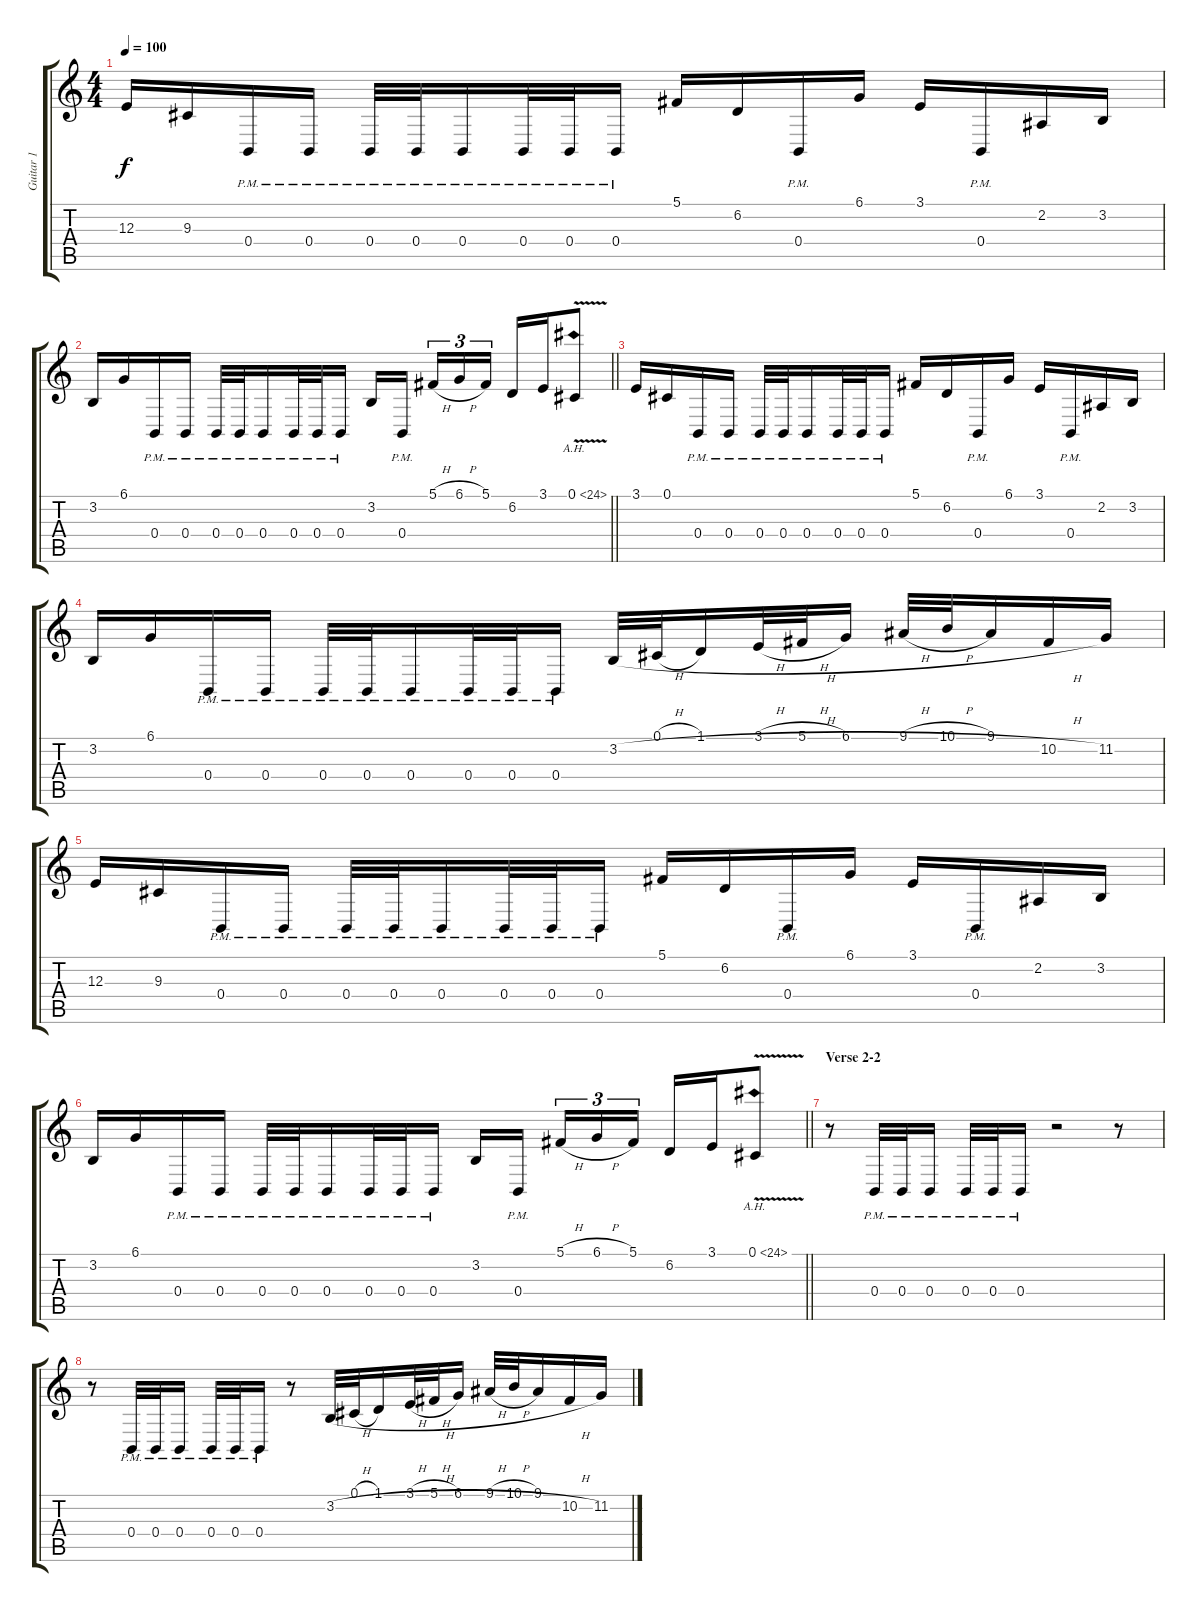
\track ("Guitar 1" "Guitar 1") {instrument brightacousticpiano}
\staff {score tabs}
\tuning (Db4 Ab3 E3 B2 Gb2 B1) {hide}
\ts (4 4)
\tempo 100
\clef g2
\ks c
12.3.16{dy f} 9.3.16 0.4{pm}.16 0.4{pm}.16 0.4{pm}.32 0.4{pm}.32 0.4{pm}.16 0.4{pm}.32 0.4{pm}.32 0.4{pm}.16 5.1.16 6.2.16 0.4{pm}.16 6.1.16 3.1.16 0.4{pm}.16 2.2.16 3.2.16 |
\barLineRight lightlight
3.2.16 6.1.16 0.4{pm}.16 0.4{pm}.16 0.4{pm}.32 0.4{pm}.32 0.4{pm}.16 0.4{pm}.32 0.4{pm}.32 0.4{pm}.16 3.2.16 0.4{pm}.16{beam splitsecondary} 5.1{h}.16{tu (3 2)} 6.1{h}.16{tu (3 2)} 5.1.16{tu (3 2)} 6.2.16 3.1.16 0.1{ah 24 v}.8 |
3.1.16 0.1.16 0.4{pm}.16 0.4{pm}.16 0.4{pm}.32 0.4{pm}.32 0.4{pm}.16 0.4{pm}.32 0.4{pm}.32 0.4{pm}.16 5.1.16 6.2.16 0.4{pm}.16 6.1.16 3.1.16 0.4{pm}.16 2.2.16 3.2.16 |
3.2.16 6.1.16 0.4{pm}.16 0.4{pm}.16 0.4{pm}.32 0.4{pm}.32 0.4{pm}.16 0.4{pm}.32 0.4{pm}.32 0.4{pm}.16 3.2{h}.32 0.1{h}.32 1.1.16 3.1{h}.32 5.1{h}.32 6.1.16 9.1{h}.32 10.1{h}.32 9.1.16 10.2{h}.16 11.2.16 |
12.3.16 9.3.16 0.4{pm}.16 0.4{pm}.16 0.4{pm}.32 0.4{pm}.32 0.4{pm}.16 0.4{pm}.32 0.4{pm}.32 0.4{pm}.16 5.1.16 6.2.16 0.4{pm}.16 6.1.16 3.1.16 0.4{pm}.16 2.2.16 3.2.16 |
\barLineRight lightlight
3.2.16 6.1.16 0.4{pm}.16 0.4{pm}.16 0.4{pm}.32 0.4{pm}.32 0.4{pm}.16 0.4{pm}.32 0.4{pm}.32 0.4{pm}.16 3.2.16 0.4{pm}.16{beam splitsecondary} 5.1{h}.16{tu (3 2)} 6.1{h}.16{tu (3 2)} 5.1.16{tu (3 2)} 6.2.16 3.1.16 0.1{ah 24 v}.8 |
\section ("" "Verse 2-2")
r.8 0.4{pm}.32 0.4{pm}.32 0.4{pm}.16 0.4{pm}.32 0.4{pm}.32 0.4{pm}.16 r.2 r.8 |
r.8 0.4{pm}.32 0.4{pm}.32 0.4{pm}.16 0.4{pm}.32 0.4{pm}.32 0.4{pm}.16 r.8 3.2{h}.32 0.1{h}.32 1.1.16 3.1{h}.32 5.1{h}.32 6.1.16 9.1{h}.32 10.1{h}.32 9.1.16 10.2{h}.16 11.2.16
